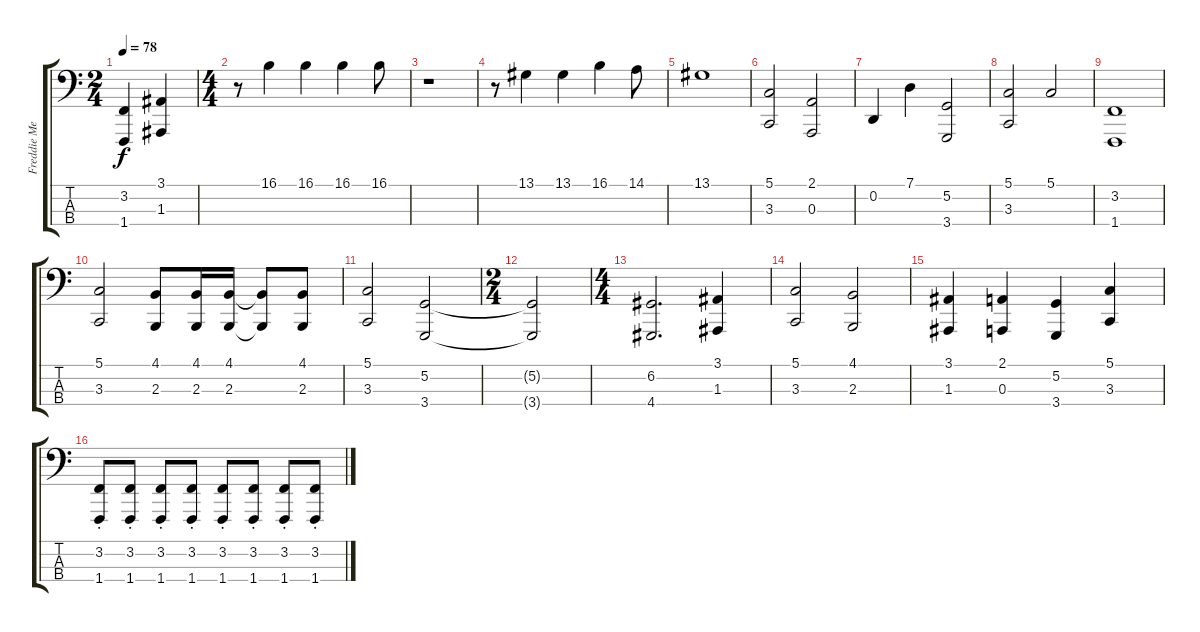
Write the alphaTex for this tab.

\track ("Freddie Mercury - Piano LH" "Freddie Me") {instrument acousticgrandpiano}
\staff {score tabs}
\tuning (G2 D2 A1 E1) {hide}
\ts (2 4)
\tempo 78
\clef f4
\ks c
(3.2 1.4).4{dy f} (3.1 1.3).4 |
\ts (4 4)
r.8 16.1.4 16.1.4 16.1.4 16.1.8 |
r.1 |
r.8 13.1.4 13.1.4 16.1.4 14.1.8 |
13.1.1 |
(5.1 3.3).2 (2.1 0.3).2 |
0.2.4 7.1.4 (5.2 3.4).2 |
(5.1 3.3).2 5.1.2 |
(3.2 1.4).1 |
(5.1 3.3).2 (4.1 2.3).8 (4.1 2.3).16 (4.1 2.3).16 (4.1{t} 2.3{t}).8 (4.1 2.3).8 |
(5.1 3.3).2 (5.2 3.4).2 |
\ts (2 4)
(5.2{t} 3.4{t}).2 |
\ts (4 4)
(6.2 4.4).2{d} (3.1 1.3).4 |
(5.1 3.3).2 (4.1 2.3).2 |
(3.1 1.3).4 (2.1 0.3).4 (5.2 3.4).4 (5.1 3.3).4 |
(3.2{st} 1.4{st}).8 (3.2{st} 1.4{st}).8 (3.2{st} 1.4{st}).8 (3.2{st} 1.4{st}).8 (3.2{st} 1.4{st}).8 (3.2{st} 1.4{st}).8 (3.2{st} 1.4{st}).8 (3.2{st} 1.4{st}).8
